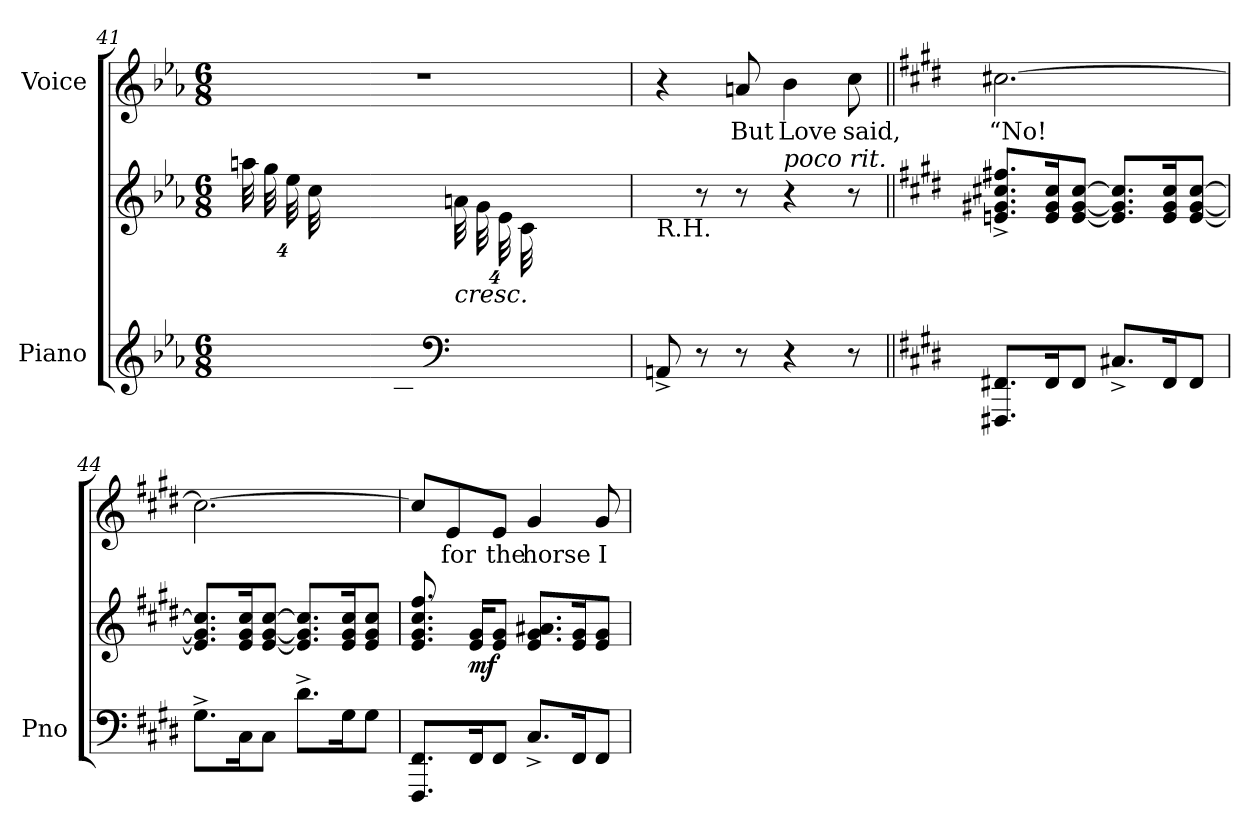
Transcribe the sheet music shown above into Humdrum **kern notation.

**kern	**kern	**dynam	**kern	**text	**dynam
*part2	*part2	*part2	*part1	*part1	*part1
*staff3	*staff2	*staff2/3	*staff1	*staff1	*staff1
*I"Piano	*	*	*I"Voice	*	*
*I'Pno	*	*	*	*	*
*clefG2	*clefG2	*	*clefG2	*	*
*k[b-e-a-]	*k[b-e-a-]	*	*k[b-e-a-]	*	*
*M6/8	*M6/8	*	*M6/8	*	*
=41	=41	=41	=41	=41	=41
*^	*	*	*	*	*
*	*	*Xbrackettup	*	*	*	*
8.ryy	4.ryy	(64%3aan\LL	.	2.r	.	.
.	.	64%3gg\	.	.	.	.
.	.	64%3ee-\	.	.	.	.
.	.	64%3cc\	.	.	.	.
*Xbrackettup	*	*	*	*	*	*
64%3an/	.	8.ryy	.	.	.	.
64%3g/	.	.	.	.	.	.
64%3e-/	.	.	.	.	.	.
64%3c/JJ)	.	.	.	.	.	.
*clefF4	*	*	*	*	*	*
!	!	!LO:TX:b:i:t=cresc.	!	!	!	!
8.ryy	4.ryy	(64%3an\LL	.	.	.	.
.	.	64%3g\	.	.	.	.
.	.	64%3e-\	.	.	.	.
.	.	64%3c\	.	.	.	.
64%3An/	.	8.ryy	.	.	.	.
64%3G/	.	.	.	.	.	.
64%3E-/	.	.	.	.	.	.
64%3C/JJ	.	.	.	.	.	.
=42	=42	=42	=42	=42	=42	=42
!	!	!LO:TX:b:t=R.H.	!	!	!	!
8AAn^>/)	8ryy	8ryy	.	4r	.	.
2ryy	8r	8r	.	.	.	.
!	!	!	!	!	!	!LO:DY:a
!	!	!	!	!	!	!LO:DY:n=1:a
.	8r	8r	.	8an/	But	mf other-dynamics
!	!	!LO:TX:i:t=poco rit.	!	!	!	!
.	4r	4r	.	4b-\	Love	.
8ryy	8r	8r	.	8cc\	said,	.
*v	*v	*	*	*	*	*
=43||	=43||	=43||	=43||	=43||	=43||
*k[f#c#g#d#]	*k[f#c#g#d#]	*	*k[f#c#g#d#]	*	*
*^	*	*	*	*	*
!	!	!	!LO:DY:b	!	!	!
!	!	!	!LO:DY:n=1:b	!	!	!LO:DY:a
!	!	!	!	!	!	!LO:DY:n=1:a
*v	*v	*	*	*	*	*
8.FFF#X/ 8.FF#X/L	8.en/^ 8.g#X/^ 8.cc#X/^ 8.ff#X/^L	f other-dynamics	[2.cc#X\	“No!	f other-dynamics
16FF#/K	16e/ 16g#/ 16cc#/K	.	.	.	.
8FF#/J	[8e/ [8g#/ [8cc#/J	.	.	.	.
8.C#X^>/L	8.e/] 8.g#/] 8.cc#/]L	.	.	.	.
16FF#/K	16e/ 16g#/ 16cc#/K	.	.	.	.
8FF#/J	[8e/ [8g#/ [8cc#/J	.	.	.	.
=44	=44	=44	=44	=44	=44
8.G#^\L	8.e/] 8.g#/] 8.cc#/]L	.	2.cc#\_	.	.
16C#\K	16e/ 16g#/ 16cc#/K	.	.	.	.
8C#\J	[8e/ [8g#/ [8cc#/J	.	.	.	.
8.d#^\L	8.e/] 8.g#/] 8.cc#/]L	.	.	.	.
16G#\K	16e/ 16g#/ 16cc#/K	.	.	.	.
8G#\J	8e/ 8g#/ 8cc#/J	.	.	.	.
=45	=45	=45	=45	=45	=45
8.FFF#/ 8.FF#/L	8.e/ 8.g#/ 8.cc#/ 8.ff#/	.	8cc#/L]	.	.
.	.	.	8e/	for	.
!	!	!LO:DY:b	!	!	!
16FF#/K	16e/ 16g#/KL	mf	.	.	.
8FF#/J	8e/ 8g#/J	.	8e/J	the	.
8.C#^>/L	8.e/ 8.g#/ 8.a#X/L	.	4g#/	horse	.
16FF#/K	16e/ 16g#/K	.	.	.	.
8FF#/J	8e/ 8g#/J	.	8g#/	I	.
=	=	=	=	=	=
*-	*-	*-	*-	*-	*-
